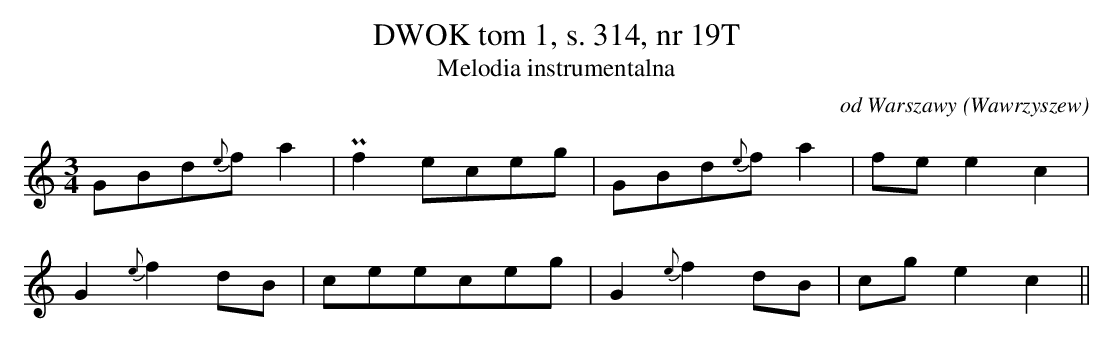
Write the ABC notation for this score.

X:1
T: DWOK tom 1, s. 314, nr 19T
T: Melodia instrumentalna
O: od Warszawy (Wawrzyszew)
M: 3/4
L: 1/8
K: C
GBd{e}fa2 | Pf2eceg | GBd{e}fa2 | fee2c2 |
G2{e}f2dB | ceeceg | G2{e}f2dB | cge2c2||
